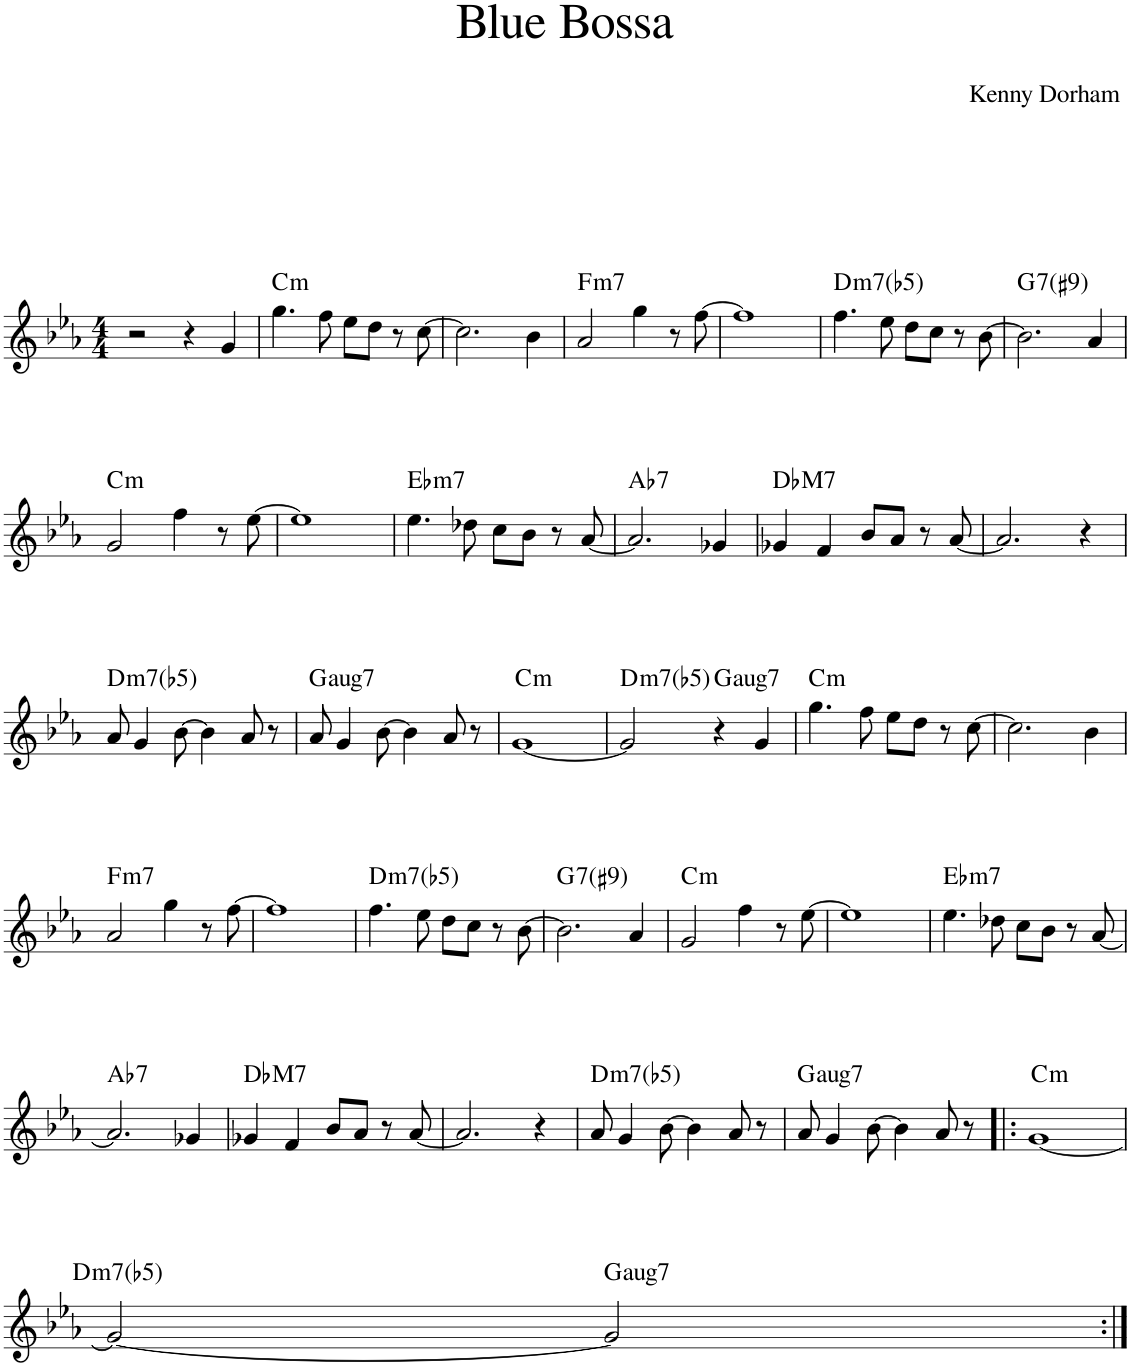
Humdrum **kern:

**kern	**harte
*part1	*part1
*staff1	*
*I"Piano	*
*I'Pno.	*
*clefG2	*
*k[b-e-a-]	*
*M4/4	*
=1	=1
2r	.
4r	.
4g/	.
=2	=2
!	!LO:H:kt=m
4.gg\	C:min
8ff\	.
8ee-\L	.
8dd\J	.
8r	.
[8cc\	.
=3	=3
2.cc\]	.
4b-\	.
=4	=4
!	!LO:H:kt=m7
2a-/	F:min7
4gg\	.
8r	.
[8ff\	.
=5	=5
1ff]	.
=6	=6
!	!LO:H:kt=m7(b5)
4.ff\	D:hdim7
8ee-\	.
8dd\L	.
8cc\J	.
8r	.
[8b-\	.
=7	=7
!	!LO:H:kt=7
2.b-\]	G:7(#9)
4a-/	.
!!LO:LB:g=z
=8	=8
!	!LO:H:kt=m
2g/	C:min
4ff\	.
8r	.
[8ee-\	.
=9	=9
1ee-]	.
=10	=10
!	!LO:H:kt=m7
4.ee-\	Eb:min7
8dd-X\	.
8cc\L	.
8b-\J	.
8r	.
[8a-/	.
=11	=11
!	!LO:H:kt=7
2.a-/]	Ab:7
4g-X/	.
=12	=12
!	!LO:H:kt=M7
4g-X/	Db:maj7
4f/	.
8b-/L	.
8a-/J	.
8r	.
[8a-/	.
=13	=13
2.a-/]	.
4r	.
!!LO:LB:g=z
=14	=14
!	!LO:H:kt=m7(b5)
8a-/	D:hdim7
4g/	.
[8b-\	.
4b-\]	.
8a-/	.
8r	.
=15	=15
!	!LO:H:kt=aug7
8a-/	G:aug(b7)
4g/	.
[8b-\	.
4b-\]	.
8a-/	.
8r	.
=16	=16
!	!LO:H:kt=m
[1g	C:min
=17	=17
!	!LO:H:kt=m7(b5)
2g/]	D:hdim7
!	!LO:H:kt=aug7
4r	G:aug(b7)
4g/	.
=18	=18
!	!LO:H:kt=m
4.gg\	C:min
8ff\	.
8ee-\L	.
8dd\J	.
8r	.
[8cc\	.
=19	=19
2.cc\]	.
4b-\	.
!!LO:LB:g=z
=20	=20
!	!LO:H:kt=m7
2a-/	F:min7
4gg\	.
8r	.
[8ff\	.
=21	=21
1ff]	.
=22	=22
!	!LO:H:kt=m7(b5)
4.ff\	D:hdim7
8ee-\	.
8dd\L	.
8cc\J	.
8r	.
[8b-\	.
=23	=23
!	!LO:H:kt=7
2.b-\]	G:7(#9)
4a-/	.
=24	=24
!	!LO:H:kt=m
2g/	C:min
4ff\	.
8r	.
[8ee-\	.
=25	=25
1ee-]	.
=26	=26
!	!LO:H:kt=m7
4.ee-\	Eb:min7
8dd-X\	.
8cc\L	.
8b-\J	.
8r	.
[8a-/	.
!!LO:LB:g=z
=27	=27
!	!LO:H:kt=7
2.a-/]	Ab:7
4g-X/	.
=28	=28
!	!LO:H:kt=M7
4g-X/	Db:maj7
4f/	.
8b-/L	.
8a-/J	.
8r	.
[8a-/	.
=29	=29
2.a-/]	.
4r	.
=30	=30
!	!LO:H:kt=m7(b5)
8a-/	D:hdim7
4g/	.
[8b-\	.
4b-\]	.
8a-/	.
8r	.
=31	=31
!	!LO:H:kt=aug7
8a-/	G:aug(b7)
4g/	.
[8b-\	.
4b-\]	.
8a-/	.
8r	.
=32!|:	=32!|:
!	!LO:H:kt=m
[1g	C:min
!!LO:LB:g=z
=33	=33
!	!LO:H:kt=m7(b5)
2g/_	D:hdim7
!	!LO:H:kt=aug7
2g/]	G:aug(b7)
=:|!	=:|!
*-	*-
